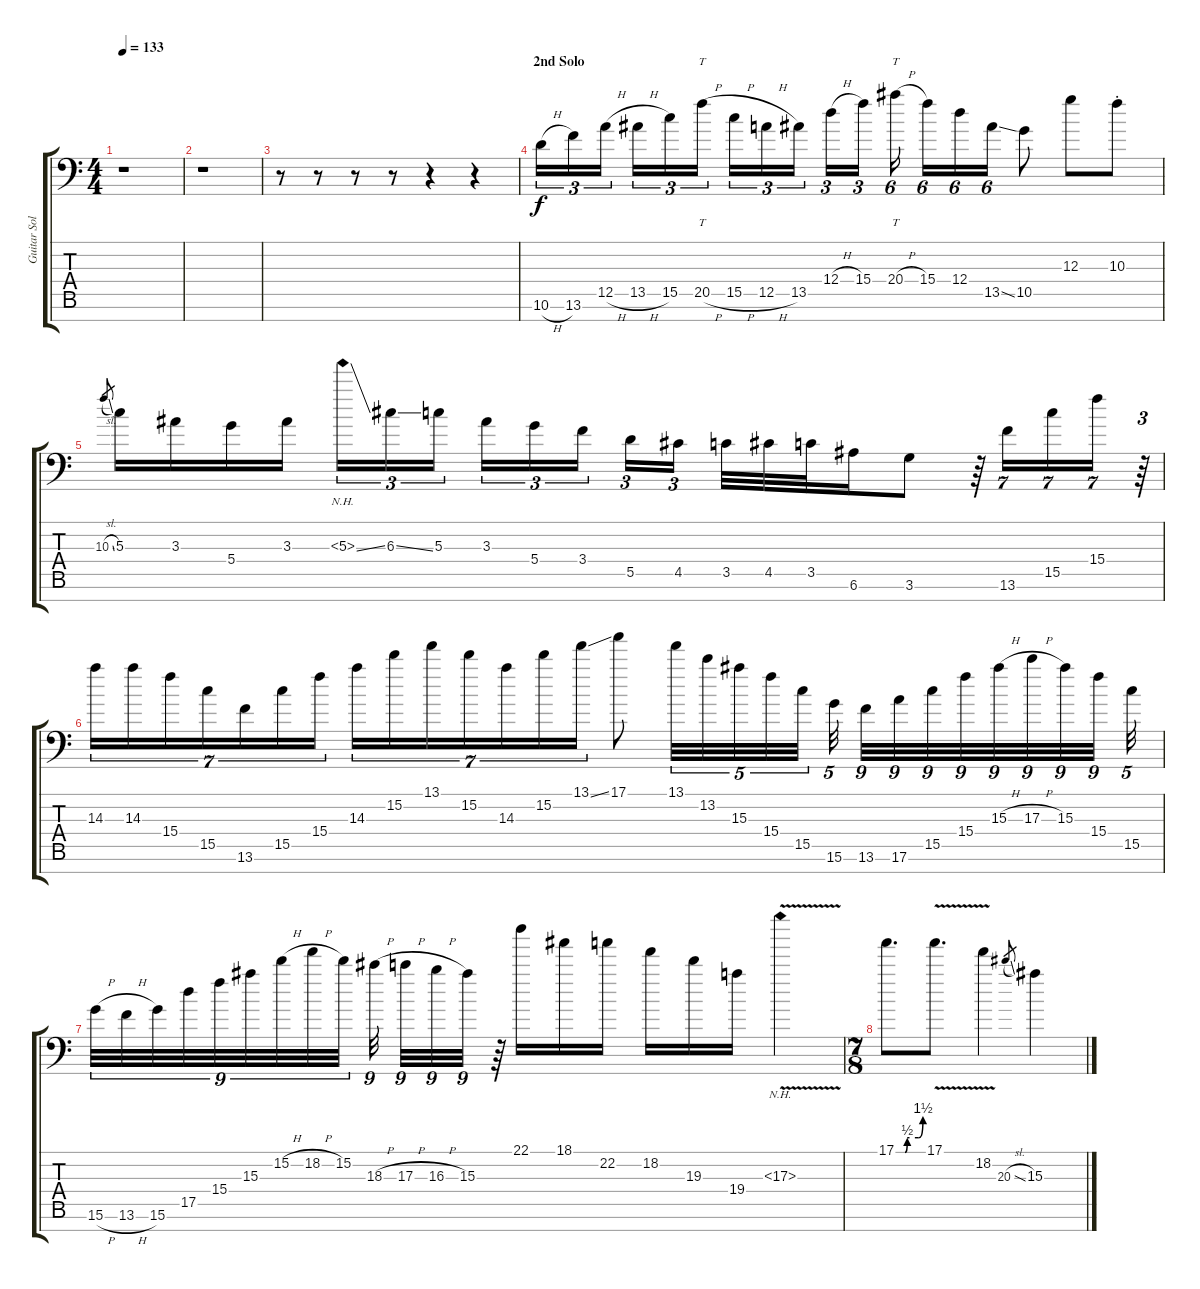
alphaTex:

\track ("Guitar Solo2" "Guitar Sol") {instrument overdrivenguitar}
\staff {score tabs}
\tuning (E4 B3 G3 D3 A2 E2 G1) {hide}
\ts (4 4)
\tempo 133
\clef f4
\ks c
r.1{dy f} |
r.1 |
r.8 r.8 r.8 r.8 r.4 r.4 |
\section ("" "2nd Solo")
10.6{h}.16{tu (3 2)} 13.6.16{tu (3 2)} 12.5{h}.16{tu (3 2)} 13.5{h}.16{tu (3 2)} 15.5.16{tu (3 2)} 20.5{h}.16{tt tu (3 2)} 15.5{h}.16{tu (3 2)} 12.5{h}.16{tu (3 2)} 13.5.16{tu (3 2)} 12.4{h}.16{tu (3 2)} 15.4.16{tu (3 2)} 20.4{h}.16{tt tu (6 4)} 15.4.16{tu (6 4)} 12.4.16{tu (6 4)} 13.5{ss}.16{tu (6 4)} 10.5.8 12.3.8 10.3{st}.8 |
10.3{sl}.8{gr} 5.3.16 3.3.16 5.4.16 3.3.16 5.3{nh ss}.16{tu (3 2)} 6.3{ss}.16{tu (3 2)} 5.3.16{tu (3 2)} 3.3.16{tu (3 2)} 5.4.16{tu (3 2)} 3.4.16{tu (3 2)} 5.5.16{tu (3 2)} 4.5.16{tu (3 2)} 3.5.32 4.5.32 3.5.32 6.6.16 3.6.8 r.64 13.6.16{tu (7 4)} 15.5.16{tu (7 4)} 15.4.16{tu (7 4)} r.64{tu (3 2)} |
14.3.16{tu (7 4)} 14.3.16{tu (7 4)} 15.4.16{tu (7 4)} 15.5.16{tu (7 4)} 13.6.16{tu (7 4)} 15.5.16{tu (7 4)} 15.4.16{tu (7 4)} 14.3.16{tu (7 4)} 15.2.16{tu (7 4)} 13.1.16{tu (7 4)} 15.2.16{tu (7 4)} 14.3.16{tu (7 4)} 15.2.16{tu (7 4)} 13.1{ss}.16{tu (7 4)} 17.1.8 13.1.32{tu (5 4)} 13.2.32{tu (5 4)} 15.3.32{tu (5 4)} 15.4.32{tu (5 4)} 15.5.32{tu (5 4)} 15.6.32{tu (5 4)} 13.6.32{tu (9 8)} 17.6.32{tu (9 8)} 15.5.32{tu (9 8)} 15.4.32{tu (9 8)} 15.3{h}.32{tu (9 8)} 17.3{h}.32{tu (9 8)} 15.3.32{tu (9 8)} 15.4.32{tu (9 8)} 15.5.32{tu (5 4)} |
15.6{h}.32{tu (9 8)} 13.6{h}.32{tu (9 8)} 15.6.32{tu (9 8)} 17.5.32{tu (9 8)} 15.4.32{tu (9 8)} 15.3.32{tu (9 8)} 15.2{h}.32{tu (9 8)} 18.2{h}.32{tu (9 8)} 15.2.32{tu (9 8)} 18.3{h}.32{tu (9 8)} 17.3{h}.32{tu (9 8)} 16.3{h}.32{tu (9 8)} 15.3.32{tu (9 8)} r.64 22.1.16 18.1.16 22.2.16 18.2.16 19.3.16 19.4.16 17.3{nh v}.4 |
\ts (7 8)
17.1{be (custom 0 0 15 0 20 0 25 2 30 2 50 2 60 6)}.8{d} 17.1{v}.8{d} 18.2{v}.4 20.3{sl}.8{gr} 15.3.4
